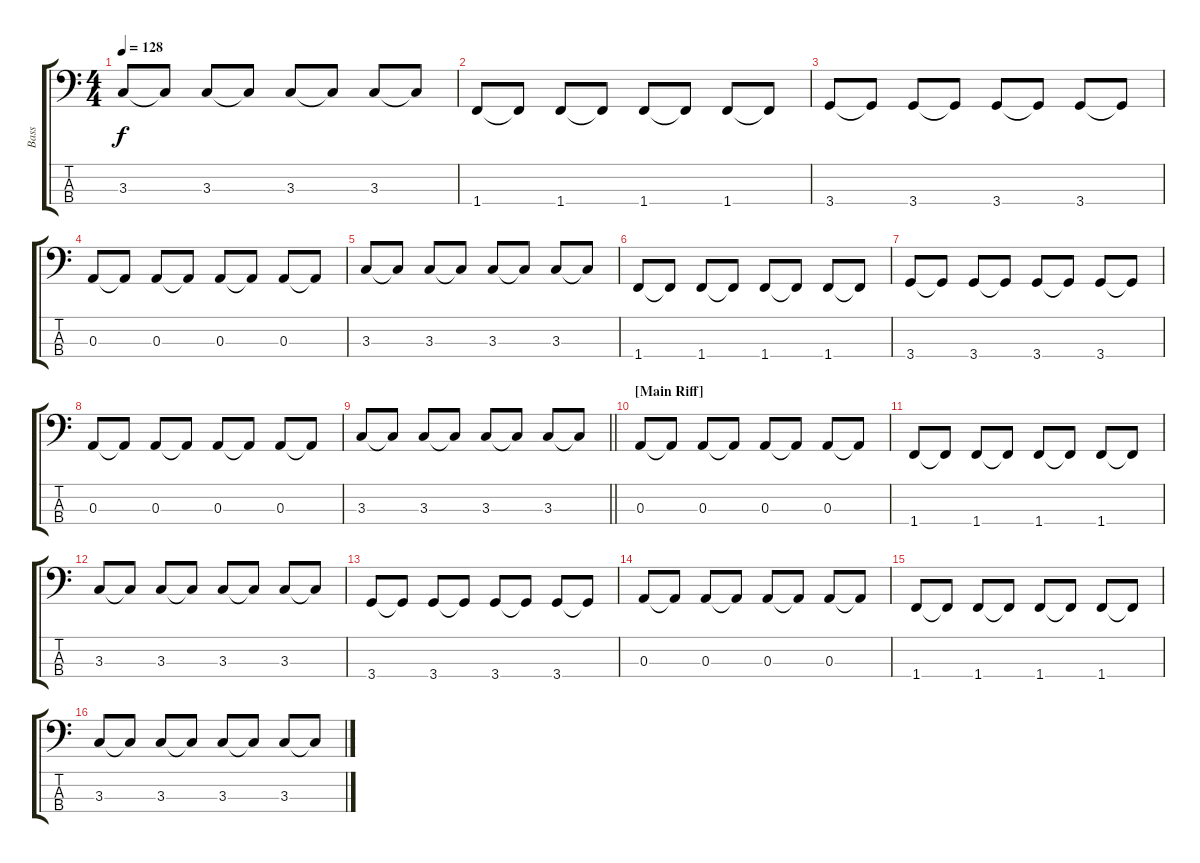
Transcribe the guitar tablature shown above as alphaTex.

\track ("Bass" "Bass") {instrument electricbassfinger}
\staff {score tabs}
\tuning (G2 D2 A1 E1) {hide}
\ts (4 4)
\tempo 128
\clef f4
\ks c
3.3.8{dy f} 3.3{t}.8 3.3.8 3.3{t}.8 3.3.8 3.3{t}.8 3.3.8 3.3{t}.8 |
1.4.8 1.4{t}.8 1.4.8 1.4{t}.8 1.4.8 1.4{t}.8 1.4.8 1.4{t}.8 |
3.4.8 3.4{t}.8 3.4.8 3.4{t}.8 3.4.8 3.4{t}.8 3.4.8 3.4{t}.8 |
0.3.8 0.3{t}.8 0.3.8 0.3{t}.8 0.3.8 0.3{t}.8 0.3.8 0.3{t}.8 |
3.3.8 3.3{t}.8 3.3.8 3.3{t}.8 3.3.8 3.3{t}.8 3.3.8 3.3{t}.8 |
1.4.8 1.4{t}.8 1.4.8 1.4{t}.8 1.4.8 1.4{t}.8 1.4.8 1.4{t}.8 |
3.4.8 3.4{t}.8 3.4.8 3.4{t}.8 3.4.8 3.4{t}.8 3.4.8 3.4{t}.8 |
0.3.8 0.3{t}.8 0.3.8 0.3{t}.8 0.3.8 0.3{t}.8 0.3.8 0.3{t}.8 |
\barLineRight lightlight
3.3.8 3.3{t}.8 3.3.8 3.3{t}.8 3.3.8 3.3{t}.8 3.3.8 3.3{t}.8 |
\section ("" "[Main Riff]")
0.3.8 0.3{t}.8 0.3.8 0.3{t}.8 0.3.8 0.3{t}.8 0.3.8 0.3{t}.8 |
1.4.8 1.4{t}.8 1.4.8 1.4{t}.8 1.4.8 1.4{t}.8 1.4.8 1.4{t}.8 |
3.3.8 3.3{t}.8 3.3.8 3.3{t}.8 3.3.8 3.3{t}.8 3.3.8 3.3{t}.8 |
3.4.8 3.4{t}.8 3.4.8 3.4{t}.8 3.4.8 3.4{t}.8 3.4.8 3.4{t}.8 |
0.3.8 0.3{t}.8 0.3.8 0.3{t}.8 0.3.8 0.3{t}.8 0.3.8 0.3{t}.8 |
1.4.8 1.4{t}.8 1.4.8 1.4{t}.8 1.4.8 1.4{t}.8 1.4.8 1.4{t}.8 |
3.3.8 3.3{t}.8 3.3.8 3.3{t}.8 3.3.8 3.3{t}.8 3.3.8 3.3{t}.8
